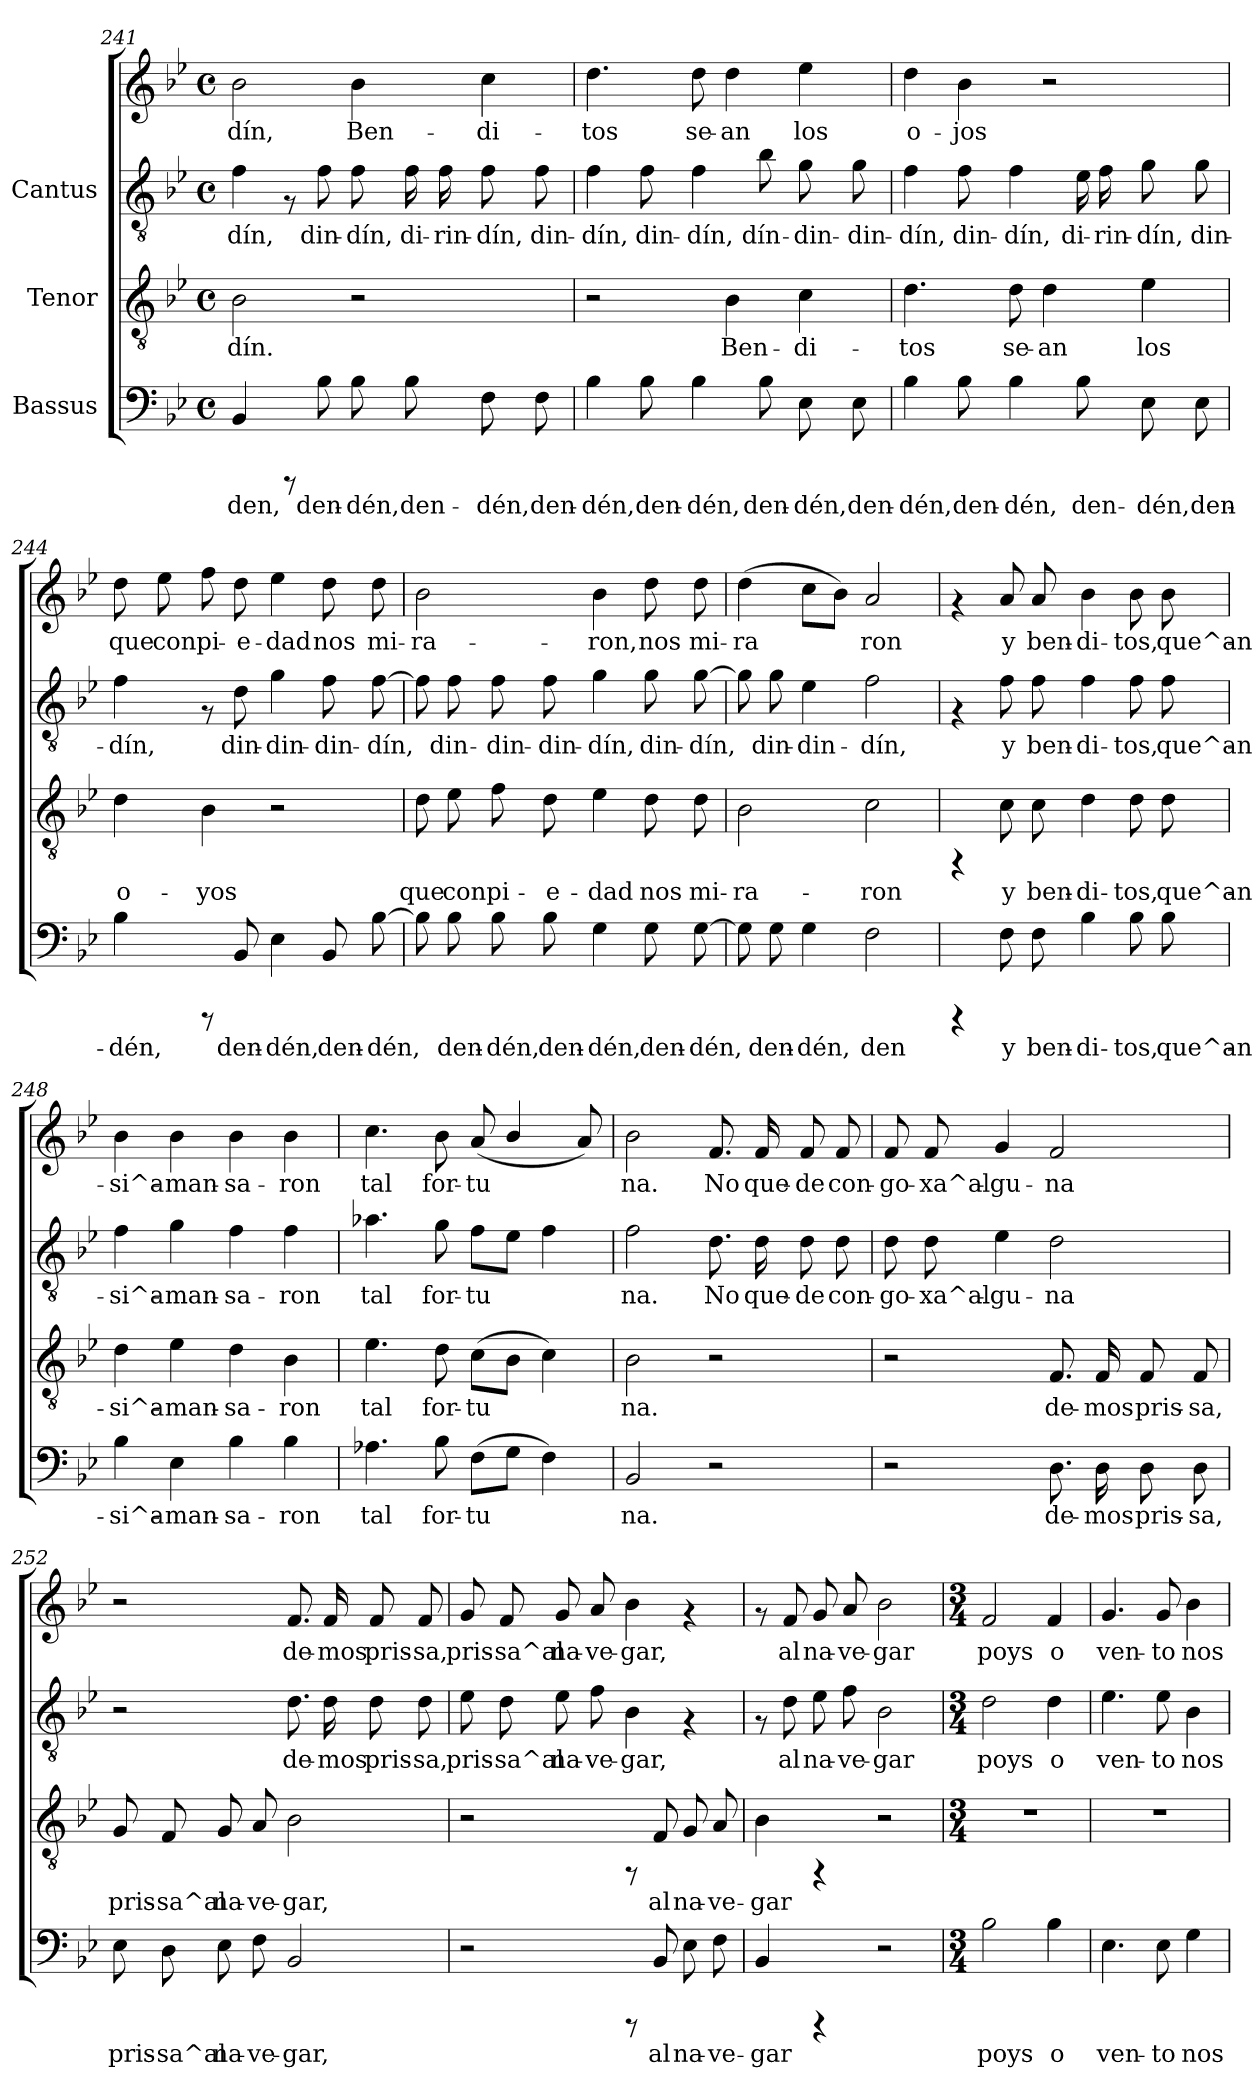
**kern	**text	**kern	**text	**kern	**text	**kern	**text
*part3	*part3	*part2	*part2	*part1	*part1	*part1	*part1
*staff4	*staff4	*staff3	*staff3	*staff2	*staff2	*staff1	*staff1
*I"Bassus	*	*I"Tenor	*	*I"Cantus	*	*	*
*clefF4	*	*clefGv2	*	*clefGv2	*	*clefG2	*
*k[b-e-]	*	*k[b-e-]	*	*k[b-e-]	*	*k[b-e-]	*
*B-:	*	*B-:	*	*B-:	*	*B-:	*
*M4/4	*	*M4/4	*	*M4/4	*	*M4/4	*
*met(c)	*	*met(c)	*	*met(c)	*	*met(c)	*
=241	=241	=241	=241	=241	=241	=241	=241
!	!LO:LY:b:cj	!	!LO:LY:b:cj	!	!LO:LY:b:cj	!	!LO:LY:b:cj
4BB-/	den,	2B-\	-dín.	4f\	-dín,	2b-\	-dín,
8rCCC	.	.	.	8rF	.	.	.
!	!LO:LY:b:cj	!	!	!	!LO:LY:b:cj	!	!
8B-\	den-	.	.	8f\	din-	.	.
!	!LO:LY:b:cj	!	!	!	!LO:LY:b:cj	!	!LO:LY:b:cj
8B-\	-dén,	2r	.	8f\	-dín,	4b-\	Ben-
!	!LO:LY:b:cj	!	!	!	!LO:LY:b:cj	!	!
8B-\	den-	.	.	16f\	di-	.	.
!	!	!	!	!	!LO:LY:b:cj	!	!
.	.	.	.	16f\	-rin-	.	.
!	!LO:LY:b:cj	!	!	!	!LO:LY:b:cj	!	!LO:LY:b:cj
8F\	-dén,	.	.	8f\	-dín,	4cc\	-di-
!	!LO:LY:b:cj	!	!	!	!LO:LY:b:cj	!	!
8F\	den-	.	.	8f\	din-	.	.
!!LO:PB:g=z
=242	=242	=242	=242	=242	=242	=242	=242
!	!LO:LY:b:cj	!	!	!	!LO:LY:b:cj	!	!LO:LY:b:cj
4B-\	-dén,	2r	.	4f\	dín,	4.dd\	-tos
!	!LO:LY:b:cj	!	!	!	!LO:LY:b:cj	!	!
8B-\	den-	.	.	8f\	din-	.	.
!	!LO:LY:b:cj	!	!	!	!LO:LY:b:cj	!	!LO:LY:b:cj
4B-\	-dén,	.	.	4f\	-dín,	8dd\	se-
!	!	!	!LO:LY:b:cj	!	!	!	!LO:LY:b:cj
.	.	4B-\	Ben-	.	.	4dd\	-an
!	!LO:LY:b:cj	!	!	!	!LO:LY:b:cj	!	!
8B-\	den-	.	.	8b-\	dín-	.	.
!	!LO:LY:b:cj	!	!LO:LY:b:cj	!	!LO:LY:b:cj	!	!LO:LY:b:cj
8E-\	-dén,	4c\	-di-	8g\	-din-	4ee-\	los
!	!LO:LY:b:cj	!	!	!	!LO:LY:b:cj	!	!
8E-\	den-	.	.	8g\	-din-	.	.
=243	=243	=243	=243	=243	=243	=243	=243
!	!LO:LY:b:cj	!	!LO:LY:b:cj	!	!LO:LY:b:cj	!	!LO:LY:b:cj
4B-\	-dén,	4.d\	-tos	4f\	dín,	4dd\	-o-
!	!LO:LY:b:cj	!	!	!	!LO:LY:b:cj	!	!LO:LY:b:cj
8B-\	den-	.	.	8f\	din-	4b-\	-jos
!	!LO:LY:b:cj	!	!LO:LY:b:cj	!	!LO:LY:b:cj	!	!
4B-\	-dén,	8d\	se-	4f\	-dín,	.	.
!	!	!	!LO:LY:b:cj	!	!	!	!
.	.	4d\	-an	.	.	2r	.
!	!LO:LY:b:cj	!	!	!	!LO:LY:b:cj	!	!
8B-\	den-	.	.	16e-\	di-	.	.
!	!	!	!	!	!LO:LY:b:cj	!	!
.	.	.	.	16f\	-rin-	.	.
!	!LO:LY:b:cj	!	!LO:LY:b:cj	!	!LO:LY:b:cj	!	!
8E-\	-dén,	4e-\	los	8g\	-dín,	.	.
!	!LO:LY:b:cj	!	!	!	!LO:LY:b:cj	!	!
8E-\	den-	.	.	8g\	din-	.	.
=244	=244	=244	=244	=244	=244	=244	=244
!	!LO:LY:b:cj	!	!LO:LY:b:cj	!	!LO:LY:b:cj	!	!LO:LY:b:cj
4B-\	-dén,	4d\	o-	4f\	-dín,	8dd\	-que
!	!	!	!	!	!	!	!LO:LY:b:cj
.	.	.	.	.	.	8ee-\	con
!	!	!	!LO:LY:b:cj	!	!	!	!LO:LY:b:cj
8rCCC	.	4B-\	-yos	8rF	.	8ff\	pi-
!	!LO:LY:b:cj	!	!	!	!LO:LY:b:cj	!	!LO:LY:b:cj
8BB-/	den-	.	.	8d\	din-	8dd\	-e-
!	!LO:LY:b:cj	!	!	!	!LO:LY:b:cj	!	!LO:LY:b:cj
4E-\	-dén,	2r	.	4g\	-din-	4ee-\	-dad
!	!LO:LY:b:cj	!	!	!	!LO:LY:b:cj	!	!LO:LY:b:cj
8BB-/	den-	.	.	8f\	-din-	8dd\	nos
!	!LO:LY:b:cj	!	!	!	!LO:LY:b:cj	!	!LO:LY:b:cj
[>8B-\	-dén,	.	.	[>8f\	-dín,	8dd\	mi-
!!LO:LB:g=z
=245	=245	=245	=245	=245	=245	=245	=245
!	!LO:LY:b:cj	!	!LO:LY:b:cj	!	!LO:LY:b:cj	!	!LO:LY:b:cj
8B-\]	.	8d\	que	8f\]	-	2b-\	ra-
!	!LO:LY:b:cj	!	!LO:LY:b:cj	!	!LO:LY:b:cj	!	!
8B-\	den-	8e-\	con	8f\	din-	.	.
!	!LO:LY:b:cj	!	!LO:LY:b:cj	!	!LO:LY:b:cj	!	!
8B-\	-dén,	8f\	pi-	8f\	-din-	.	.
!	!LO:LY:b:cj	!	!LO:LY:b:cj	!	!LO:LY:b:cj	!	!
8B-\	den-	8d\	-e-	8f\	-din-	.	.
!	!LO:LY:b:cj	!	!LO:LY:b:cj	!	!LO:LY:b:cj	!	!LO:LY:b:cj
4G\	-dén,	4e-\	-dad	4g\	-dín,	4b-\	-ron,
!	!LO:LY:b:cj	!	!LO:LY:b:cj	!	!LO:LY:b:cj	!	!LO:LY:b:cj
8G\	den-	8d\	nos	8g\	din-	8dd\	nos
!	!LO:LY:b:cj	!	!LO:LY:b:cj	!	!LO:LY:b:cj	!	!LO:LY:b:cj
[>8G\	-dén,	8d\	mi-	[>8g\	-dín,	8dd\	mi-
=246	=246	=246	=246	=246	=246	=246	=246
!	!LO:LY:b:cj	!	!LO:LY:b:cj	!	!LO:LY:b:cj	!	!LO:LY:b:cj
8G\]	.	2B-\	-ra-	8g\]	.	(>4dd\	ra-
!	!LO:LY:b:cj	!	!	!	!LO:LY:b:cj	!	!
8G\	den-	.	.	8g\	din-	.	.
!	!LO:LY:b:cj	!	!	!	!LO:LY:b:cj	!	!LO:LY:b:cj
4G\	-dén,	.	.	4e-\	-din-	8cc\L	-
!	!	!	!	!	!	!	!LO:LY:b:cj
.	.	.	.	.	.	8b-\J)	.
!	!LO:LY:b:cj	!	!LO:LY:b:cj	!	!LO:LY:b:cj	!	!LO:LY:b:cj
2F\	den	2c\	-ron	2f\	-dín,	2a/	ron
=247	=247	=247	=247	=247	=247	=247	=247
4rCCC	.	4rFF	.	4rF	.	4rf	.
!	!LO:LY:b:cj	!	!LO:LY:b:cj	!	!LO:LY:b:cj	!	!LO:LY:b:cj
8F\	y	8c\	y	8f\	-y	8a/	y
!	!LO:LY:b:cj	!	!LO:LY:b:cj	!	!LO:LY:b:cj	!	!LO:LY:b:cj
8F\	ben-	8c\	ben-	8f\	ben-	8a/	ben-
!	!LO:LY:b:cj	!	!LO:LY:b:cj	!	!LO:LY:b:cj	!	!LO:LY:b:cj
4B-\	-di-	4d\	-di-	4f\	-di-	4b-\	-di-
!	!LO:LY:b:cj	!	!LO:LY:b:cj	!	!LO:LY:b:cj	!	!LO:LY:b:cj
8B-\	-tos,	8d\	-tos,	8f\	-tos,	8b-\	-tos,
!	!LO:LY:b:cj	!	!LO:LY:b:cj	!	!LO:LY:b:cj	!	!LO:LY:b:cj
8B-\	que^an-	8d\	que^an-	8f\	que^an-	8b-\	que^an-
=248	=248	=248	=248	=248	=248	=248	=248
!	!LO:LY:b:cj	!	!LO:LY:b:cj	!	!LO:LY:b:cj	!	!LO:LY:b:cj
4B-\	-si^a-	4d\	-si^a-	4f\	si^a-	4b-\	-si^a-
!	!LO:LY:b:cj	!	!LO:LY:b:cj	!	!LO:LY:b:cj	!	!LO:LY:b:cj
4E-\	-man-	4e-\	-man-	4g\	-man-	4b-\	-man-
!	!LO:LY:b:cj	!	!LO:LY:b:cj	!	!LO:LY:b:cj	!	!LO:LY:b:cj
4B-\	-sa-	4d\	-sa-	4f\	-sa-	4b-\	-sa-
!	!LO:LY:b:cj	!	!LO:LY:b:cj	!	!LO:LY:b:cj	!	!LO:LY:b:cj
4B-\	-ron	4B-\	-ron	4f\	-ron	4b-\	-ron
!!LO:LB:g=z
=249	=249	=249	=249	=249	=249	=249	=249
!	!LO:LY:b:cj	!	!LO:LY:b:cj	!	!LO:LY:b:cj	!	!LO:LY:b:cj
4.A-X\	tal	4.e-\	tal	4.a-X\	-tal	4.cc\	tal
!	!LO:LY:b:cj	!	!LO:LY:b:cj	!	!LO:LY:b:cj	!	!LO:LY:b:cj
8B-\	for-	8d\	for-	8g\	for-	8b-\	for-
!	!LO:LY:b:cj	!	!LO:LY:b:cj	!	!LO:LY:b:cj	!	!LO:LY:b:cj
(>8F\L	-tu-	(>8c\L	-tu-	8f\L	-tu-	(<8a/	-tu-
!	!LO:LY:b:cj	!	!LO:LY:b:cj	!	!LO:LY:b:cj	!	!LO:LY:b:cj
8G\J	--	8B-\J	--	8e-\J	--	4b-/	--
!	!LO:LY:b:cj	!	!LO:LY:b:cj	!	!LO:LY:b:cj	!	!
4F\)	--	4c\)	--	4f\	--	.	.
!	!	!	!	!	!	!	!LO:LY:b:cj
.	.	.	.	.	.	8a/)	--
=250	=250	=250	=250	=250	=250	=250	=250
!	!LO:LY:b:cj	!	!LO:LY:b:cj	!	!LO:LY:b:cj	!	!LO:LY:b:cj
2BB-/	-na.	2B-\	-na.	2f\	-na.	2b-\	-na.
!	!	!	!	!	!LO:LY:b:cj	!	!LO:LY:b:cj
2r	.	2r	.	8.d\	No	8.f/	No
!	!	!	!	!	!LO:LY:b:cj	!	!LO:LY:b:cj
.	.	.	.	16d\	que-	16f/	que-
!	!	!	!	!	!LO:LY:b:cj	!	!LO:LY:b:cj
.	.	.	.	8d\	-de	8f/	-de
!	!	!	!	!	!LO:LY:b:cj	!	!LO:LY:b:cj
.	.	.	.	8d\	con-	8f/	con-
=251	=251	=251	=251	=251	=251	=251	=251
!	!	!	!	!	!LO:LY:b:cj	!	!LO:LY:b:cj
2r	.	2r	.	8d\	go-	8f/	-go-
!	!	!	!	!	!LO:LY:b:cj	!	!LO:LY:b:cj
.	.	.	.	8d\	-xa^al-	8f/	-xa^al-
!	!	!	!	!	!LO:LY:b:cj	!	!LO:LY:b:cj
.	.	.	.	4e-\	-gu-	4g/	-gu-
!	!LO:LY:b:cj	!	!LO:LY:b:cj	!	!LO:LY:b:cj	!	!LO:LY:b:cj
8.D\	de-	8.F/	de-	2d\	-na	2f/	-na
!	!LO:LY:b:cj	!	!LO:LY:b:cj	!	!	!	!
16D\	-mos	16F/	-mos	.	.	.	.
!	!LO:LY:b:cj	!	!LO:LY:b:cj	!	!	!	!
8D\	pris-	8F/	pris-	.	.	.	.
!	!LO:LY:b:cj	!	!LO:LY:b:cj	!	!	!	!
8D\	-sa,	8F/	-sa,	.	.	.	.
!!LO:PB:g=z
=252	=252	=252	=252	=252	=252	=252	=252
!	!LO:LY:b:cj	!	!LO:LY:b:cj	!	!	!	!
8E-\	pris-	8G/	pris-	2r	.	2r	.
!	!LO:LY:b:cj	!	!LO:LY:b:cj	!	!	!	!
8D\	-sa^al	8F/	-sa^al	.	.	.	.
!	!LO:LY:b:cj	!	!LO:LY:b:cj	!	!	!	!
8E-\	na-	8G/	na-	.	.	.	.
!	!LO:LY:b:cj	!	!LO:LY:b:cj	!	!	!	!
8F\	-ve-	8A/	-ve-	.	.	.	.
!	!LO:LY:b:cj	!	!LO:LY:b:cj	!	!LO:LY:b:cj	!	!LO:LY:b:cj
2BB-/	-gar,	2B-\	-gar,	8.d\	de-	8.f/	de-
!	!	!	!	!	!LO:LY:b:cj	!	!LO:LY:b:cj
.	.	.	.	16d\	-mos	16f/	-mos
!	!	!	!	!	!LO:LY:b:cj	!	!LO:LY:b:cj
.	.	.	.	8d\	pris-	8f/	pris-
!	!	!	!	!	!LO:LY:b:cj	!	!LO:LY:b:cj
.	.	.	.	8d\	-sa,	8f/	-sa,
=253	=253	=253	=253	=253	=253	=253	=253
!	!	!	!	!	!LO:LY:b:cj	!	!LO:LY:b:cj
2r	.	2r	.	8e-\	pris-	8g/	pris-
!	!	!	!	!	!LO:LY:b:cj	!	!LO:LY:b:cj
.	.	.	.	8d\	-sa^al	8f/	-sa^al
!	!	!	!	!	!LO:LY:b:cj	!	!LO:LY:b:cj
.	.	.	.	8e-\	na-	8g/	na-
!	!	!	!	!	!LO:LY:b:cj	!	!LO:LY:b:cj
.	.	.	.	8f\	-ve-	8a/	-ve-
!	!	!	!	!	!LO:LY:b:cj	!	!LO:LY:b:cj
8rCCC	.	8rFF	.	4B-\	-gar,	4b-\	-gar,
!	!LO:LY:b:cj	!	!LO:LY:b:cj	!	!	!	!
8BB-/	al	8F/	al	.	.	.	.
!	!LO:LY:b:cj	!	!LO:LY:b:cj	!	!	!	!
8E-\	na-	8G/	na-	4rF	.	4rf	.
!	!LO:LY:b:cj	!	!LO:LY:b:cj	!	!	!	!
8F\	-ve-	8A/	-ve-	.	.	.	.
=254	=254	=254	=254	=254	=254	=254	=254
!	!LO:LY:b:cj	!	!LO:LY:b:cj	!	!	!	!
4BB-/	-gar	4B-\	-gar	8rF	.	8rf	.
!	!	!	!	!	!LO:LY:b:cj	!	!LO:LY:b:cj
.	.	.	.	8d\	al	8f/	al
!	!	!	!	!	!LO:LY:b:cj	!	!LO:LY:b:cj
4rCCC	.	4rFF	.	8e-\	na-	8g/	na-
!	!	!	!	!	!LO:LY:b:cj	!	!LO:LY:b:cj
.	.	.	.	8f\	-ve-	8a/	-ve-
!	!	!	!	!	!LO:LY:b:cj	!	!LO:LY:b:cj
2r	.	2r	.	2B-\	-gar	2b-\	-gar
=255	=255	=255	=255	=255	=255	=255	=255
*M3/4	*	*M3/4	*	*M3/4	*	*M3/4	*
*	*	*	*	*	*	*MM180	*
!	!LO:LY:b:cj	!	!	!	!LO:LY:b:cj	!	!LO:LY:b:cj
2B-\	poys	2.r	.	2d\	poys	2f/	poys
!	!LO:LY:b:cj	!	!	!	!LO:LY:b:cj	!	!LO:LY:b:cj
4B-\	o	.	.	4d\	o	4f/	o
!!LO:LB:g=z
=256	=256	=256	=256	=256	=256	=256	=256
!	!LO:LY:b:cj	!	!	!	!LO:LY:b:cj	!	!LO:LY:b:cj
4.E-\	ven-	2.r	.	4.e-\	ven-	4.g/	ven-
!	!LO:LY:b:cj	!	!	!	!LO:LY:b:cj	!	!LO:LY:b:cj
8E-\	-to	.	.	8e-\	-to	8g/	-to
!	!LO:LY:b:cj	!	!	!	!LO:LY:b:cj	!	!LO:LY:b:cj
4G\	nos	.	.	4B-\	nos	4b-\	nos
=	=	=	=	=	=	=	=
*-	*-	*-	*-	*-	*-	*-	*-
